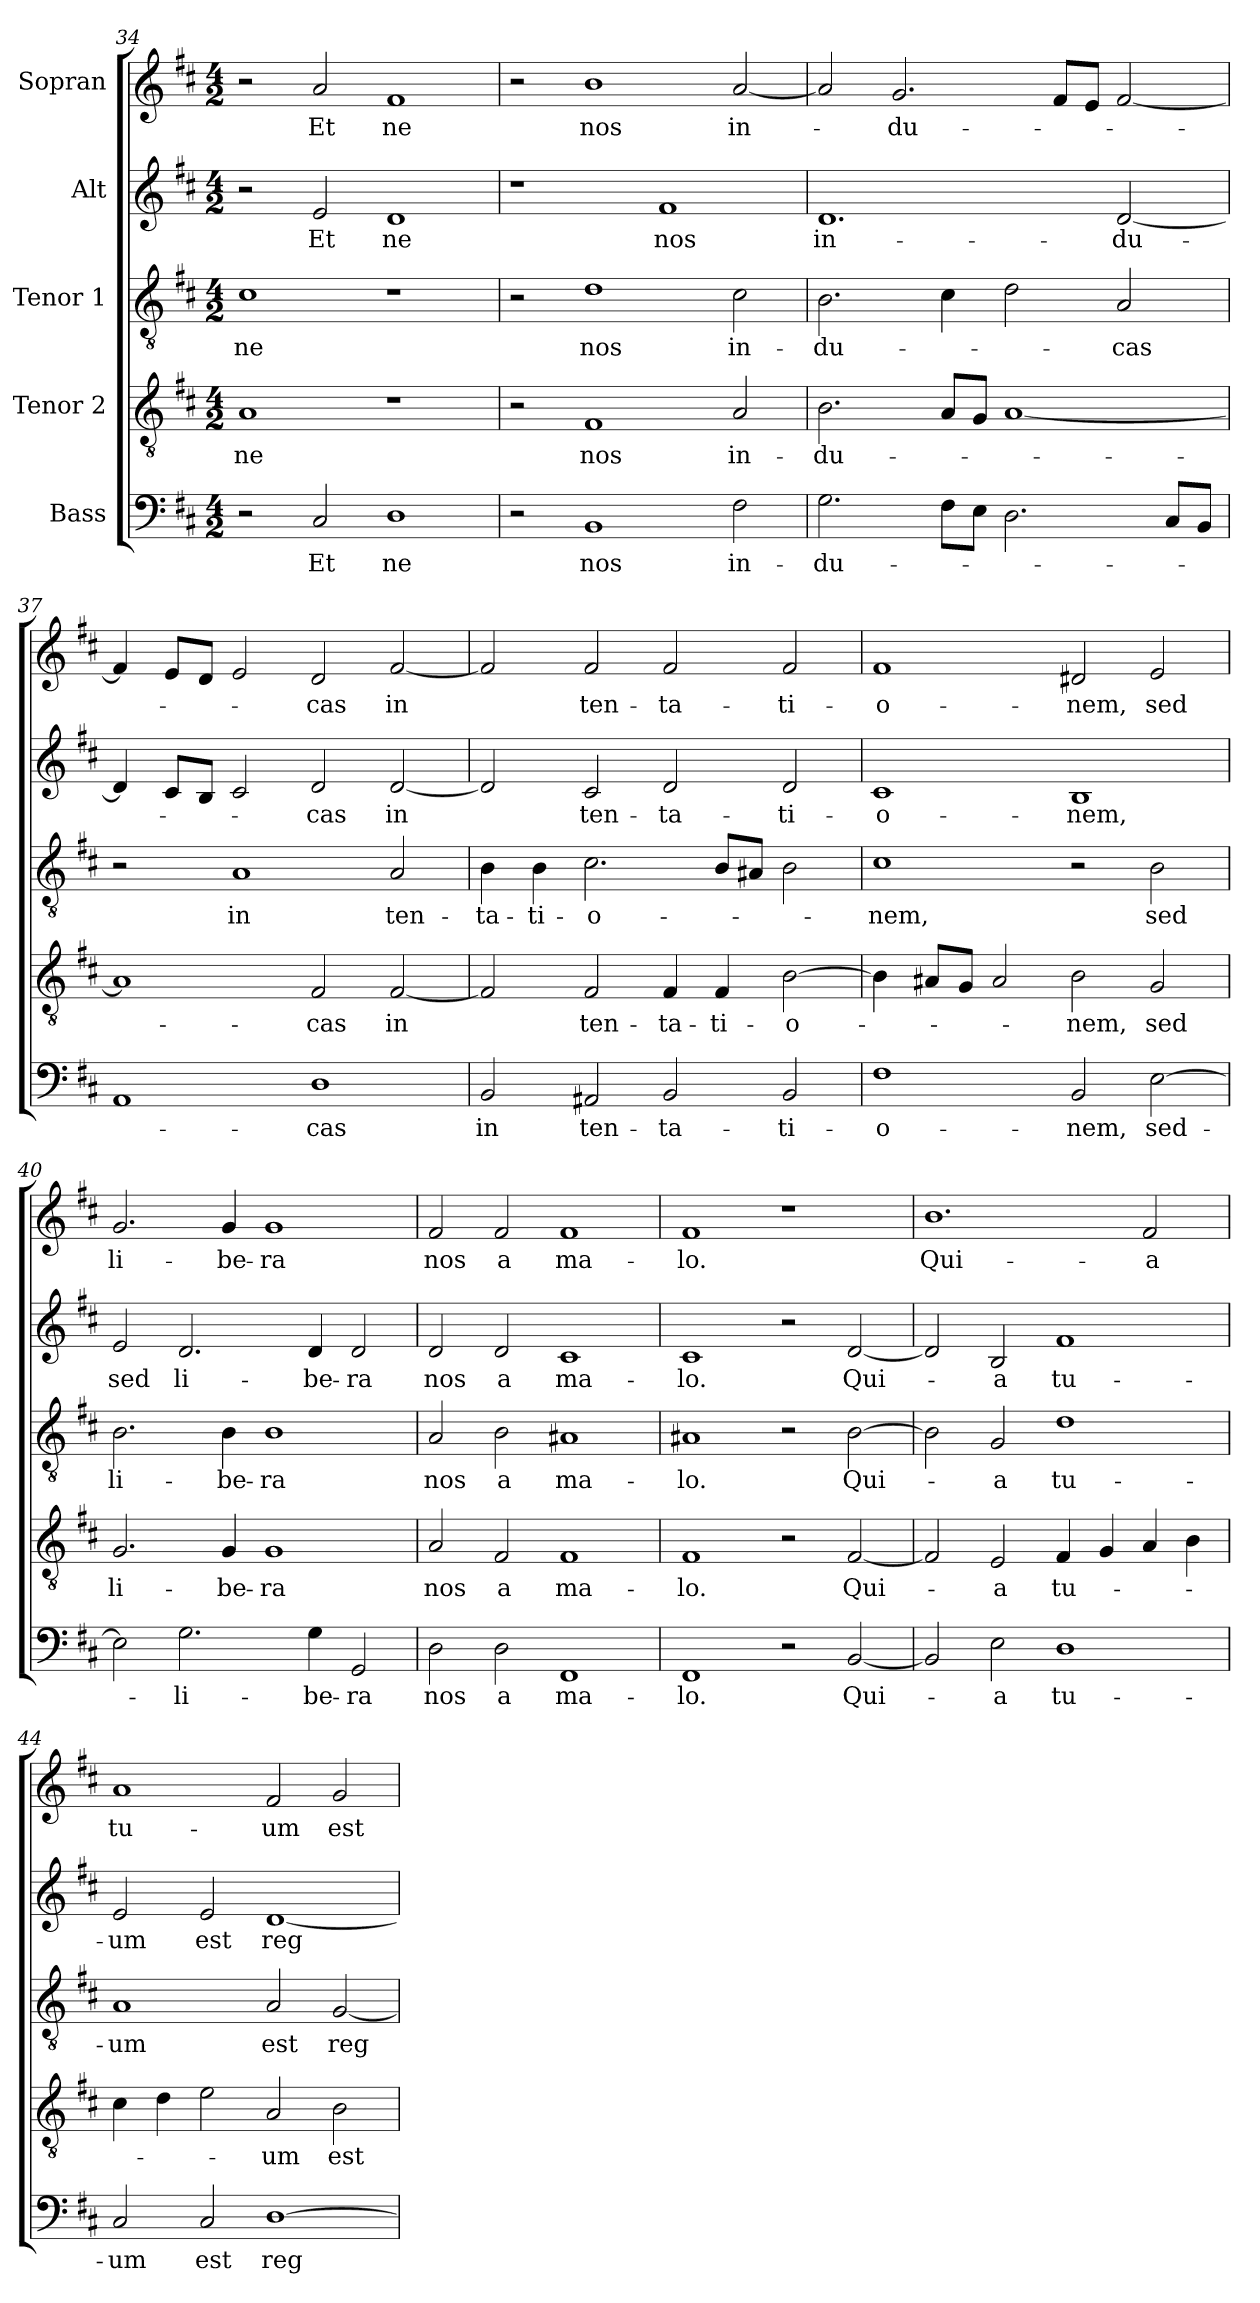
**kern	**text	**kern	**text	**kern	**text	**kern	**text	**kern	**text
*part5	*part5	*part4	*part4	*part3	*part3	*part2	*part2	*part1	*part1
*staff5	*staff5	*staff4	*staff4	*staff3	*staff3	*staff2	*staff2	*staff1	*staff1
*I"Bass	*	*I"Tenor 2	*	*I"Tenor 1	*	*I"Alt	*	*I"Sopran	*
*clefF4	*	*clefGv2	*	*clefGv2	*	*clefG2	*	*clefG2	*
*k[f#c#]	*	*k[f#c#]	*	*k[f#c#]	*	*k[f#c#]	*	*k[f#c#]	*
*M4/2	*	*M4/2	*	*M4/2	*	*M4/2	*	*M4/2	*
=34	=34	=34	=34	=34	=34	=34	=34	=34	=34
2r	.	1A	ne	1c#	ne	2r	.	2r	.
2C#/	Et	.	.	.	.	2e/	Et	2a/	Et
1D	ne	1r	.	1r	.	1d	ne	1f#	ne
=35	=35	=35	=35	=35	=35	=35	=35	=35	=35
2r	.	2r	.	2r	.	1r	.	2r	.
1BB	nos	1F#	nos	1d	nos	.	.	1b	nos
.	.	.	.	.	.	1f#	nos	.	.
2F#\	in-	2A/	in-	2c#\	in-	.	.	[2a/	in-
=36	=36	=36	=36	=36	=36	=36	=36	=36	=36
2.G\	-du-	2.B\	-du-	2.B\	-du-	1.d	in-	2a/]	.
.	.	.	.	.	.	.	.	2.g/	-du-
8F#\L	.	8A/L	.	4c#\	.	.	.	.	.
8E\J	.	8G/J	.	.	.	.	.	.	.
2.D\	.	[1A	.	2d\	.	.	.	.	.
.	.	.	.	.	.	.	.	8f#/L	.
.	.	.	.	.	.	.	.	8e/J	.
.	.	.	.	2A/	-cas	[2d/	-du-	[2f#/	.
8C#/L	.	.	.	.	.	.	.	.	.
8BB/J	.	.	.	.	.	.	.	.	.
=37	=37	=37	=37	=37	=37	=37	=37	=37	=37
1AA	.	1A]	.	2r	.	4d/]	.	4f#/]	.
.	.	.	.	.	.	8c#/L	.	8e/L	.
.	.	.	.	.	.	8B/J	.	8d/J	.
.	.	.	.	1A	in	2c#/	.	2e/	.
1D	-cas	2F#/	-cas	.	.	2d/	-cas	2d/	-cas
.	.	[2F#/	in	2A/	ten-	[2d/	in	[2f#/	in
!!LO:LB:g=z
=38	=38	=38	=38	=38	=38	=38	=38	=38	=38
2BB/	in	2F#/]	.	4B\	-ta-	2d/]	.	2f#/]	.
.	.	.	.	4B\	-ti-	.	.	.	.
2AA#X/	ten-	2F#/	ten-	2.c#\	-o-	2c#/	ten-	2f#/	ten-
2BB/	-ta-	4F#/	-ta-	.	.	2d/	-ta-	2f#/	-ta-
.	.	4F#/	-ti-	8B/L	.	.	.	.	.
.	.	.	.	8A#X/J	.	.	.	.	.
2BB/	-ti-	[2B\	-o-	2B\	.	2d/	-ti-	2f#/	-ti-
=39	=39	=39	=39	=39	=39	=39	=39	=39	=39
1F#	-o-	4B\]	.	1c#	-nem,	1c#	-o-	1f#	-o-
.	.	8A#X/L	.	.	.	.	.	.	.
.	.	8G/J	.	.	.	.	.	.	.
.	.	2A#/	.	.	.	.	.	.	.
2BB/	-nem,	2B\	-nem,	2r	.	1B	-nem,	2d#X/	-nem,
[2E\	sed-	2G/	sed	2B\	sed	.	.	2e/	sed
=40	=40	=40	=40	=40	=40	=40	=40	=40	=40
2E\]	.	2.G/	li-	2.B\	li-	2e/	sed	2.g/	li-
2.G\	-li-	.	.	.	.	2.d/	li-	.	.
.	.	4G/	-be-	4B\	-be-	.	.	4g/	-be-
.	.	1G	-ra	1B	-ra	.	.	1g	-ra
4G\	-be-	.	.	.	.	4d/	-be-	.	.
2GG/	-ra	.	.	.	.	2d/	-ra	.	.
=41	=41	=41	=41	=41	=41	=41	=41	=41	=41
2D\	nos	2A/	nos	2A/	nos	2d/	nos	2f#/	nos
2D\	a	2F#/	a	2B\	a	2d/	a	2f#/	a
1FF#	ma-	1F#	ma-	1A#X	ma-	1c#	ma-	1f#	ma-
!!LO:PB:g=z
=42	=42	=42	=42	=42	=42	=42	=42	=42	=42
1FF#	-lo.	1F#	-lo.	1A#X	-lo.	1c#	-lo.	1f#	-lo.
2r	.	2r	.	2r	.	2r	.	1r	.
[2BB/	Qui-	[2F#/	Qui-	[2B\	Qui-	[2d/	Qui-	.	.
=43	=43	=43	=43	=43	=43	=43	=43	=43	=43
2BB/]	.	2F#/]	.	2B\]	.	2d/]	.	1.b	Qui-
2E\	-a	2E/	-a	2G/	-a	2B/	-a	.	.
1D	tu-	4F#/	tu-	1d	tu-	1f#	tu-	.	.
.	.	4G/	.	.	.	.	.	.	.
.	.	4A/	.	.	.	.	.	2f#/	-a
.	.	4B\	.	.	.	.	.	.	.
=44	=44	=44	=44	=44	=44	=44	=44	=44	=44
2C#/	-um	4c#\	.	1A	-um	2e/	-um	1a	tu-
.	.	4d\	.	.	.	.	.	.	.
2C#/	est	2e\	.	.	.	2e/	est	.	.
[1D	reg-	2A/	-um	2A/	est	[1d	reg-	2f#/	-um
.	.	2B\	est	[2G/	reg-	.	.	2g/	est
=	=	=	=	=	=	=	=	=	=
*-	*-	*-	*-	*-	*-	*-	*-	*-	*-
